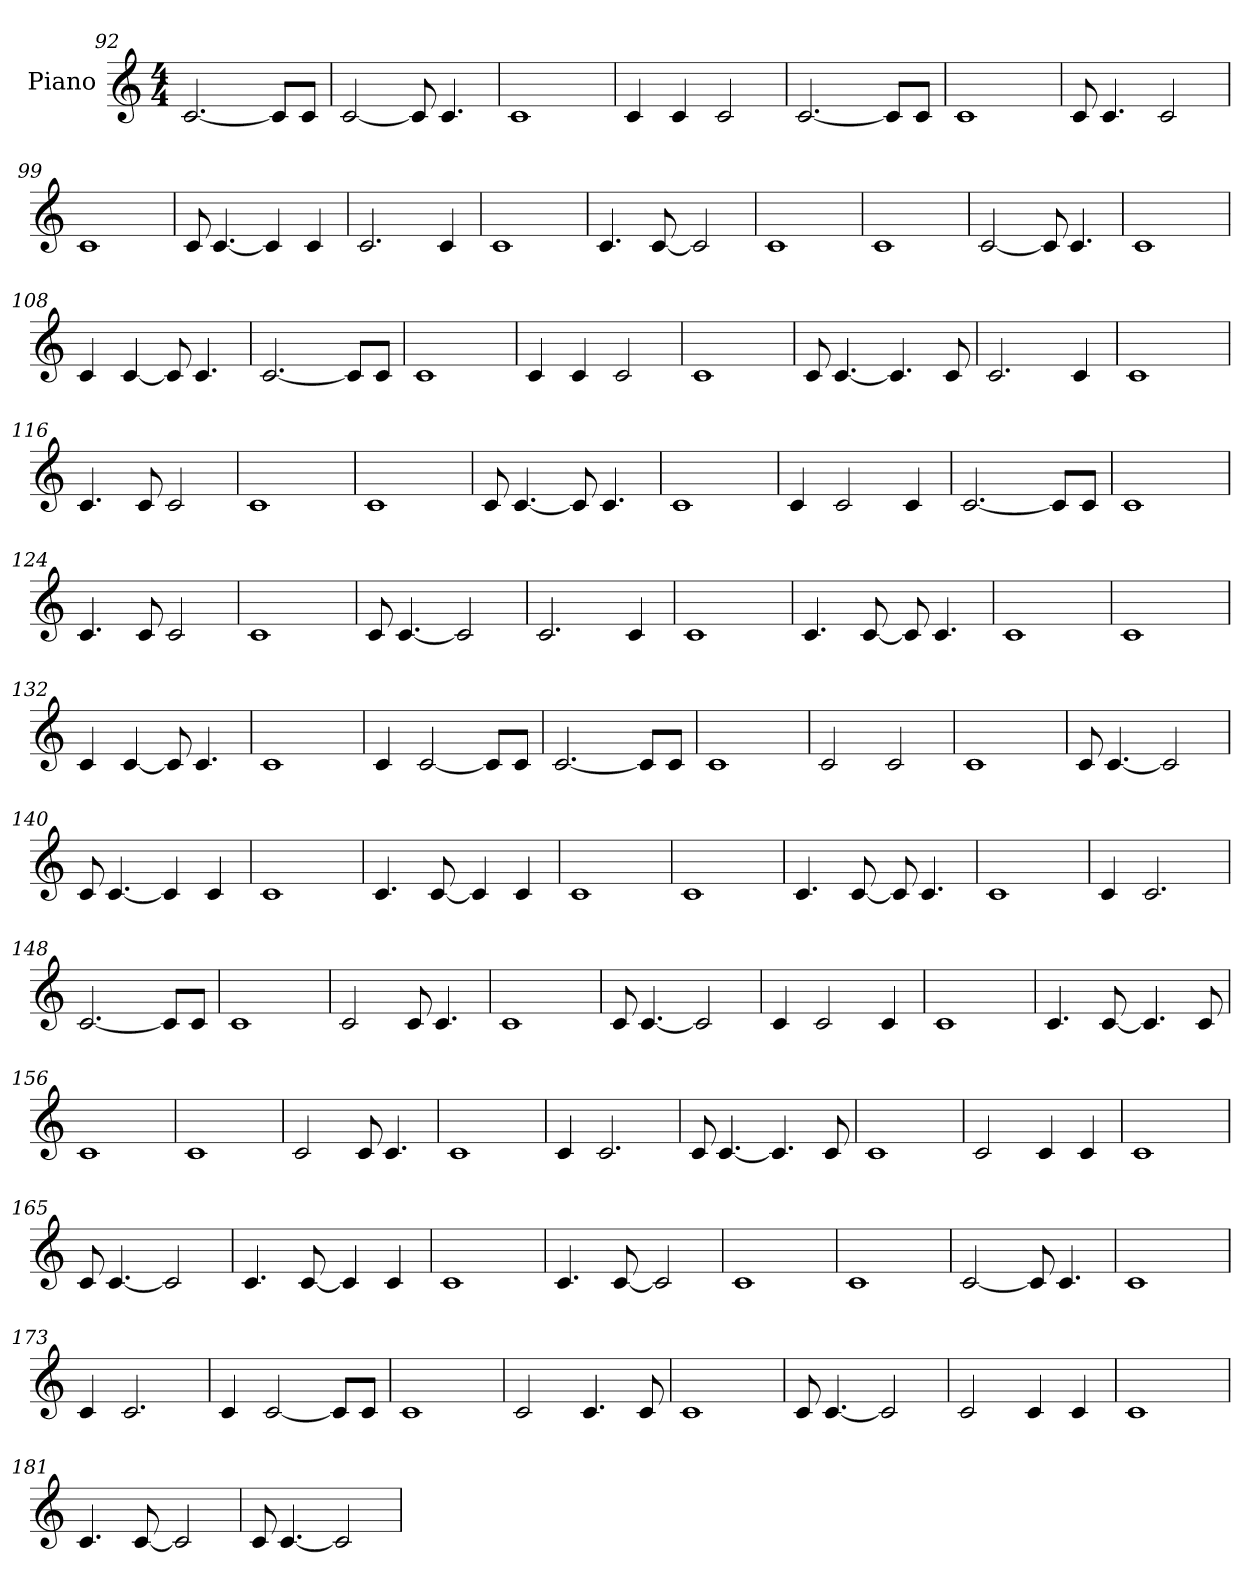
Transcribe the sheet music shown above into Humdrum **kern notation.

**kern
*part1
*staff1
*I"Piano
*I'Pno.
*clefG2
*k[]
*M4/4
=92
[2.c/
8c/L]
8c/J
=93
[2c/
8c/]
4.c/
=94
1c
=95
4c/
4c/
2c/
=96
[2.c/
8c/L]
8c/J
=97
1c
=98
8c/
4.c/
2c/
=99
1c
=100
8c/
[4.c/
4c/]
4c/
=101
2.c/
4c/
=102
1c
=103
4.c/
[8c/
2c/]
=104
1c
=105
1c
=106
[2c/
8c/]
4.c/
=107
1c
=108
4c/
[4c/
8c/]
4.c/
=109
[2.c/
8c/L]
8c/J
=110
1c
=111
4c/
4c/
2c/
=112
1c
=113
8c/
[4.c/
4.c/]
8c/
=114
2.c/
4c/
=115
1c
=116
4.c/
8c/
2c/
=117
1c
=118
1c
=119
8c/
[4.c/
8c/]
4.c/
=120
1c
=121
4c/
2c/
4c/
=122
[2.c/
8c/L]
8c/J
=123
1c
=124
4.c/
8c/
2c/
=125
1c
=126
8c/
[4.c/
2c/]
=127
2.c/
4c/
=128
1c
=129
4.c/
[8c/
8c/]
4.c/
=130
1c
=131
1c
=132
4c/
[4c/
8c/]
4.c/
=133
1c
=134
4c/
[2c/
8c/L]
8c/J
=135
[2.c/
8c/L]
8c/J
=136
1c
=137
2c/
2c/
=138
1c
=139
8c/
[4.c/
2c/]
=140
8c/
[4.c/
4c/]
4c/
=141
1c
=142
4.c/
[8c/
4c/]
4c/
=143
1c
=144
1c
=145
4.c/
[8c/
8c/]
4.c/
=146
1c
=147
4c/
2.c/
=148
[2.c/
8c/L]
8c/J
=149
1c
=150
2c/
8c/
4.c/
=151
1c
=152
8c/
[4.c/
2c/]
=153
4c/
2c/
4c/
=154
1c
=155
4.c/
[8c/
4.c/]
8c/
=156
1c
=157
1c
=158
2c/
8c/
4.c/
=159
1c
=160
4c/
2.c/
=161
8c/
[4.c/
4.c/]
8c/
=162
1c
=163
2c/
4c/
4c/
=164
1c
=165
8c/
[4.c/
2c/]
=166
4.c/
[8c/
4c/]
4c/
=167
1c
=168
4.c/
[8c/
2c/]
=169
1c
=170
1c
=171
[2c/
8c/]
4.c/
=172
1c
=173
4c/
2.c/
=174
4c/
[2c/
8c/L]
8c/J
=175
1c
=176
2c/
4.c/
8c/
=177
1c
=178
8c/
[4.c/
2c/]
=179
2c/
4c/
4c/
=180
1c
=181
4.c/
[8c/
2c/]
=182
8c/
[4.c/
2c/]
=
*-
